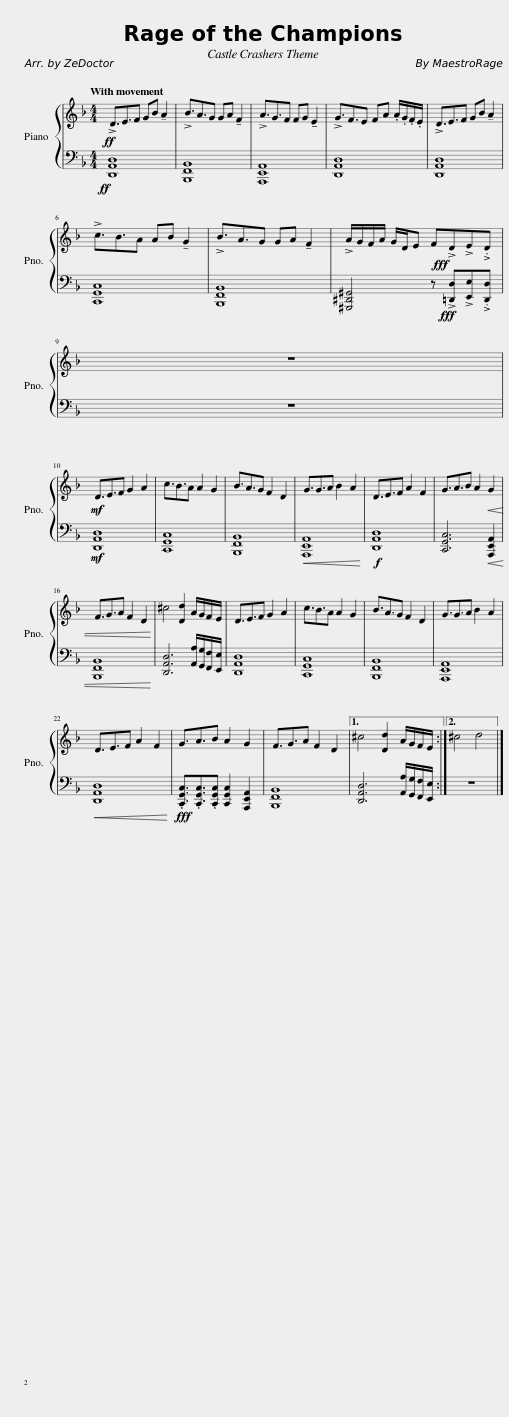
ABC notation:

X:1
%%score { 1 | 2 }
L:1/8
Q:1/4=120
M:4/4
I:linebreak $
K:F
V:1 treble
V:2 bass
V:1
!ff! !>!D3/2E3/2F GB !tenuto!A2 | !>!B3/2A3/2G GA !tenuto!F2 | !>!A3/2G3/2F FG !tenuto!E2 | !>!G3/2F3/2E FA .A/.G/.F/.E/ | !>!D3/2E3/2F GB !tenuto!A2 |$ %5
 !>!c3/2B3/2A AB !tenuto!G2 | !>!B3/2A3/2G GA !tenuto!F2 | !>!A/G/F/A/ G/D/E F!fff!!>!D!>!E.D |$ z8 |$!mf! D3/2E3/2F G2 A2 | %10
 c3/2B3/2A A2 G2 | B3/2A3/2G F2 D2 | G3/2G3/2A B2 A2 | D3/2E3/2F A2 F2 | G3/2A3/2B A2!<(! G2 |$ %15
 F3/2G3/2A F2 D2!<)! |!ff! ^c4!fff! [Dd]2 A/!ff!G/F/E/ | D3/2E3/2F G2 A2 | c3/2B3/2A A2 G2 | B3/2A3/2G F2 D2 | %20
 G3/2G3/2A B2 A2 |$ D3/2E3/2F A2 F2 | G3/2A3/2B A2 G2 | F3/2G3/2A F2 D2 |1 ^c4 [Dd]2 A/G/F/E/ :|2 %25
 ^c4 d4 |] %26
V:2
!ff! [D,,A,,D,]8 | [B,,,F,,B,,]8 | [A,,,E,,A,,]8 | [D,,A,,D,]8 | [D,,A,,D,]8 |$ %5
 [C,,G,,C,]8 | [B,,,F,,B,,]8 | [^G,,,^D,,^G,,]4 z!fff! !>![=D,,D,]!>![E,,E,].[D,,D,] |$ z8 |$!mf! [D,,A,,D,]8 | %10
 [C,,G,,C,]8 | [B,,,F,,B,,]8 |!<(! [A,,,E,,A,,]8!<)! |!f! [D,,A,,D,]8 | [C,,G,,C,]6!<(! [A,,,E,,A,,]2 |$ %15
 [B,,,F,,B,,]8!<)! |!ff! [D,,A,,D,]6 [A,,A,]/[G,,G,]/[F,,F,]/[E,,E,]/ | [D,,A,,D,]8 | [C,,G,,C,]8 | [B,,,F,,B,,]8 | %20
 [A,,,E,,A,,]8 |$!<(! [D,,A,,D,]8!<)! |!fff! .[C,,G,,C,]3/2.[C,,G,,C,]3/2.[C,,G,,C,] [C,,G,,C,]2 [A,,,E,,A,,]2 | [B,,,F,,B,,]8 |1 [D,,A,,D,]6 [A,,A,]/[G,,G,]/[F,,F,]/[E,,E,]/ :|2 %25
 z8 |] %26
